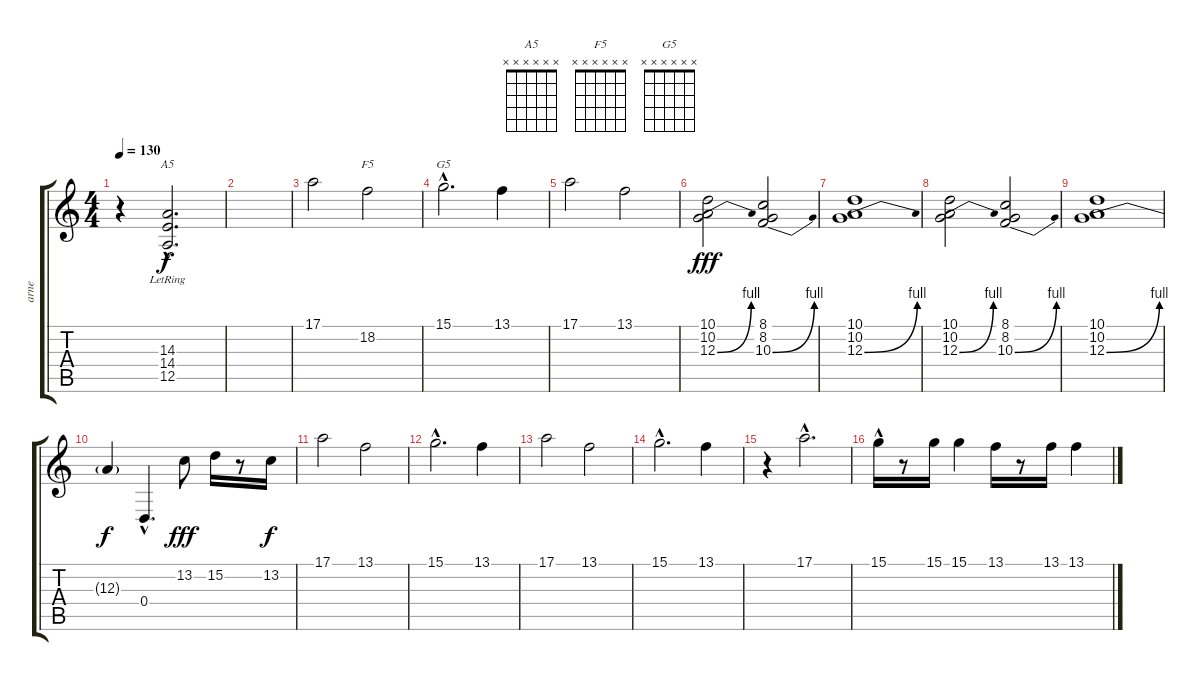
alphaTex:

\track ("arne" "arne") {instrument rockorgan}
\staff {score tabs}
\tuning (E4 B3 G3 D3 A2 E2) {hide}
\chord ("A5" x x x x x x) {firstfret 0}
\chord ("F5" x x x x x x) {firstfret 0}
\chord ("G5" x x x x x x) {firstfret 0}
\ts (4 4)
\tempo 130
\clef g2
\ks c
r.4{dy f} (14.3{hac} 14.4{hac} 12.5{hac lr}).2{d ch "A5"} |
|
17.1.2 18.2.2{ch "F5"} |
15.1{hac}.2{d ch "G5"} 13.1.4 |
17.1.2 13.1.2 |
(10.1 10.2 12.3{be (bend 0 0 60 4)}).2{dy fff} (8.1 8.2 10.3{be (bend 0 0 60 4)}).2 |
(10.1 10.2 12.3{be (bend 0 0 60 4)}).1 |
(10.1 10.2 12.3{be (bend 0 0 60 4)}).2 (8.1 8.2 10.3{be (bend 0 0 60 4)}).2 |
(10.1 10.2 12.3{be (bend 0 0 60 4)}).1 |
12.3{t}.4{dy f} 0.4{hac}.4{d} 13.2.8{dy fff} 15.2.16 r.8 13.2.16{dy f} |
17.1.2 13.1.2 |
15.1{hac}.2{d} 13.1.4 |
17.1.2 13.1.2 |
15.1{hac}.2{d} 13.1.4 |
r.4 17.1{hac}.2{d} |
15.1{hac}.16 r.8 15.1.16 15.1.4 13.1.16 r.8 13.1.16 13.1.4
